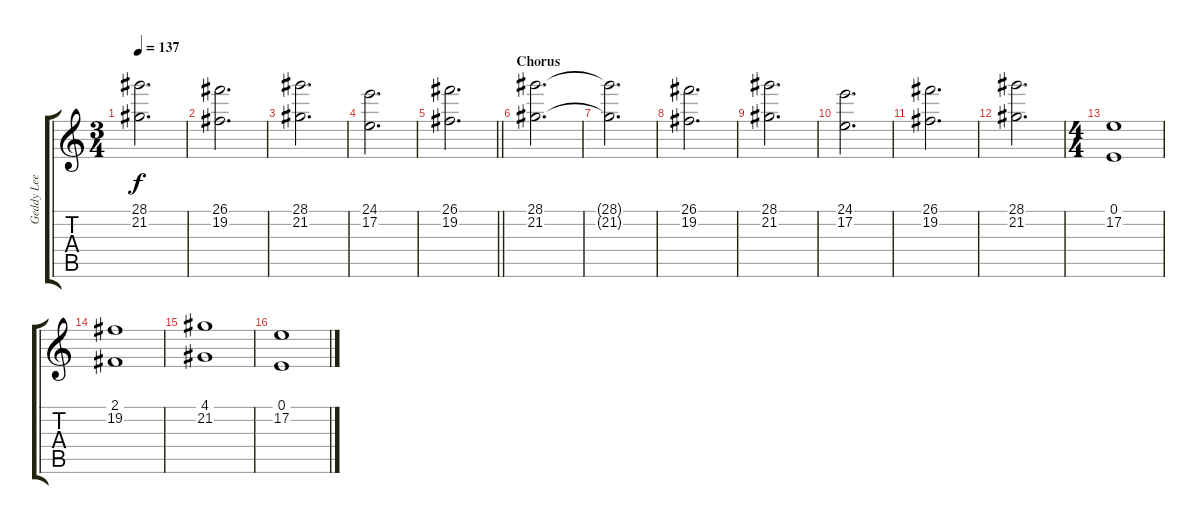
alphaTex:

\track ("Geddy Lee - Keyboard" "Geddy Lee ") {mute instrument stringensemble1}
\staff {score tabs}
\tuning (E4 B3 G3 D3 A2 E2) {hide}
\ts (3 4)
\tempo 137
\clef g2
\ks c
(28.1{t} 21.2{t}).2{d dy f} |
(26.1 19.2).2{d} |
(28.1 21.2).2{d} |
(24.1 17.2).2{d} |
\barLineRight lightlight
(26.1 19.2).2{d} |
\section ("" "Chorus")
(28.1 21.2).2{d} |
(28.1{t} 21.2{t}).2{d} |
(26.1 19.2).2{d} |
(28.1 21.2).2{d} |
(24.1 17.2).2{d} |
(26.1 19.2).2{d} |
(28.1 21.2).2{d} |
\ts (4 4)
(0.1 17.2).1 |
(2.1 19.2).1 |
(4.1 21.2).1 |
(0.1 17.2).1
